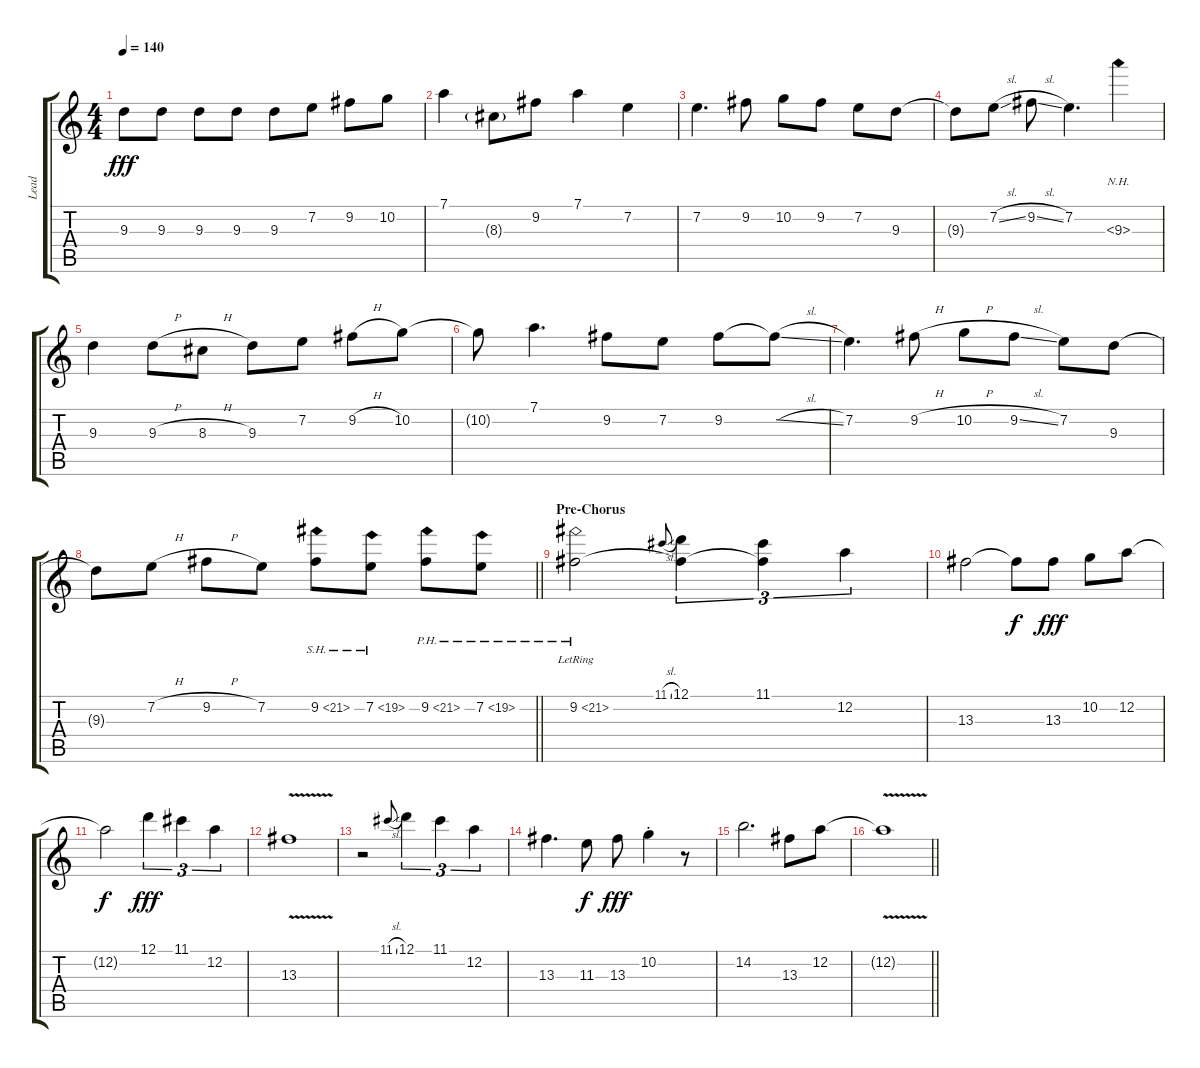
\track ("Lead" "Lead") {instrument overdrivenguitar}
\staff {score tabs}
\tuning (D4 A3 F3 C3 G2 D2) {hide}
\ts (4 4)
\tempo 140
\clef g2
\ks c
9.3.8{dy fff} 9.3.8 9.3.8 9.3.8 9.3.8 7.2.8 9.2.8 10.2.8 |
7.1.4 8.3{g}.8 9.2.8 7.1.4 7.2.4 |
7.2.4{d} 9.2.8 10.2.8 9.2.8 7.2.8 9.3.8 |
9.3{t}.8 7.2{sl}.8 9.2{sl}.8 7.2.4{d} 9.3{nh}.4 |
9.3.4 9.3{h}.8 8.3{h}.8 9.3.8 7.2.8 9.2{h}.8 10.2.8 |
10.2{t}.8 7.1.4{d} 9.2.8 7.2.8 9.2.8 9.2{sl t}.8 |
7.2.4{d} 9.2{h}.8 10.2{h}.8 9.2{sl}.8 7.2.8 9.3.8 |
\barLineRight lightlight
9.3{t}.8 7.2{h}.8 9.2{h}.8 7.2.8 9.2{sh 12}.8 7.2{sh 12}.8 9.2{ph 12}.8 7.2{ph 12}.8 |
\section ("" "Pre-Chorus")
9.2{ph 12 lr}.2 11.1{sl}.8{gr onbeat} (12.1 9.2{t}).4{tu (3 2)} (11.1 9.2{t}).4{tu (3 2)} 12.2.4{tu (3 2)} |
13.3.2 13.3{t}.8{dy f} 13.3.8{dy fff} 10.2.8 12.2.8 |
12.2{t}.2{dy f} 12.1.4{tu (3 2) dy fff} 11.1.4{tu (3 2)} 12.2.4{tu (3 2)} |
13.3{v}.1 |
r.2 11.1{sl}.8{gr onbeat} 12.1.4{tu (3 2)} 11.1.4{tu (3 2)} 12.2.4{tu (3 2)} |
13.3.4{d} 11.3.8{dy f} 13.3.8{dy fff} 10.2{st}.4 r.8 |
14.2.2{d} 13.3.8 12.2.8 |
\barLineRight lightlight
12.2{v t}.1
